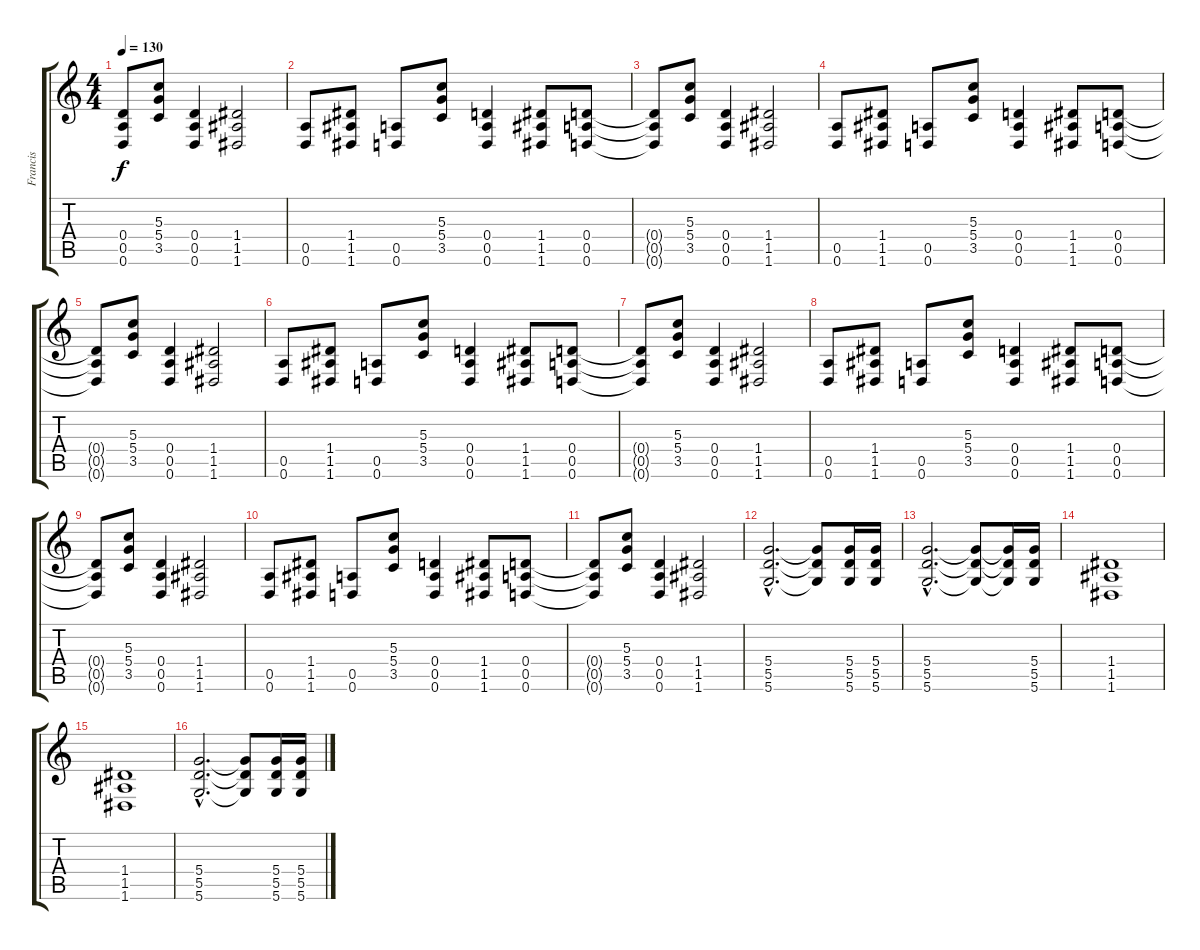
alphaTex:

\track ("Francis" "Francis") {instrument overdrivenguitar}
\staff {score tabs}
\tuning (E4 B3 G3 D3 A2 D2) {hide}
\ts (4 4)
\tempo 130
\clef g2
\ks c
(0.4{t} 0.5{t} 0.6{t}).8{dy f} (5.3 5.4 3.5).8 (0.4 0.5 0.6).4 (1.4 1.5 1.6).2 |
(0.5 0.6).8 (1.4 1.5 1.6).8 (0.5 0.6).8 (5.3 5.4 3.5).8 (0.4 0.5 0.6).4 (1.4 1.5 1.6).8 (0.4 0.5 0.6).8 |
(0.4{t} 0.5{t} 0.6{t}).8 (5.3 5.4 3.5).8 (0.4 0.5 0.6).4 (1.4 1.5 1.6).2 |
(0.5 0.6).8 (1.4 1.5 1.6).8 (0.5 0.6).8 (5.3 5.4 3.5).8 (0.4 0.5 0.6).4 (1.4 1.5 1.6).8 (0.4 0.5 0.6).8 |
(0.4{t} 0.5{t} 0.6{t}).8 (5.3 5.4 3.5).8 (0.4 0.5 0.6).4 (1.4 1.5 1.6).2 |
(0.5 0.6).8 (1.4 1.5 1.6).8 (0.5 0.6).8 (5.3 5.4 3.5).8 (0.4 0.5 0.6).4 (1.4 1.5 1.6).8 (0.4 0.5 0.6).8 |
(0.4{t} 0.5{t} 0.6{t}).8 (5.3 5.4 3.5).8 (0.4 0.5 0.6).4 (1.4 1.5 1.6).2 |
(0.5 0.6).8 (1.4 1.5 1.6).8 (0.5 0.6).8 (5.3 5.4 3.5).8 (0.4 0.5 0.6).4 (1.4 1.5 1.6).8 (0.4 0.5 0.6).8 |
(0.4{t} 0.5{t} 0.6{t}).8 (5.3 5.4 3.5).8 (0.4 0.5 0.6).4 (1.4 1.5 1.6).2 |
(0.5 0.6).8 (1.4 1.5 1.6).8 (0.5 0.6).8 (5.3 5.4 3.5).8 (0.4 0.5 0.6).4 (1.4 1.5 1.6).8 (0.4 0.5 0.6).8 |
(0.4{t} 0.5{t} 0.6{t}).8 (5.3 5.4 3.5).8 (0.4 0.5 0.6).4 (1.4 1.5 1.6).2 |
(5.4{hac} 5.5{hac} 5.6{hac}).2{d} (5.4{t} 5.5{t} 5.6{t}).8 (5.4 5.5 5.6).16 (5.4 5.5 5.6).16 |
(5.4{hac} 5.5{hac} 5.6{hac}).2{d} (5.4{t} 5.5{t} 5.6{t}).8 (5.4{t} 5.5{t} 5.6{t}).16 (5.4 5.5 5.6).16 |
(1.4 1.5 1.6).1 |
(1.4 1.5 1.6).1 |
(5.4{hac} 5.5{hac} 5.6{hac}).2{d} (5.4{t} 5.5{t} 5.6{t}).8 (5.4 5.5 5.6).16 (5.4 5.5 5.6).16
